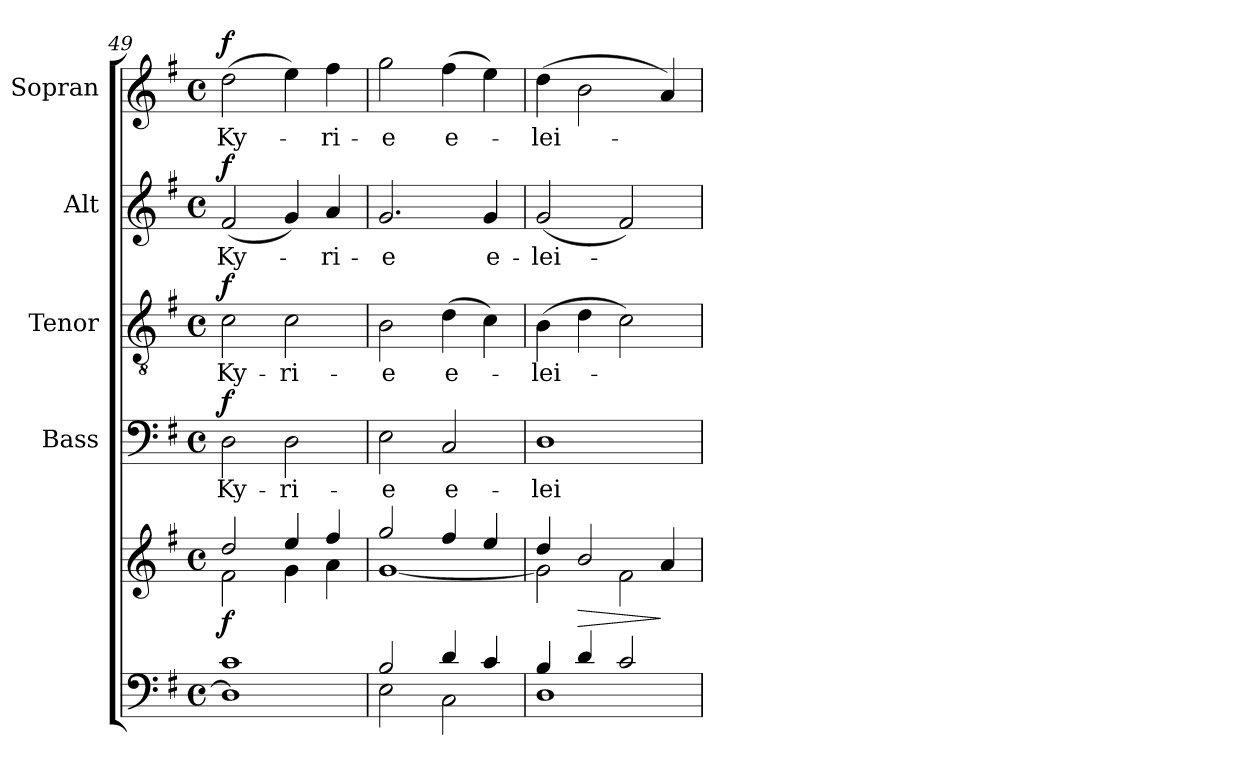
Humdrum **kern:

**kern	**kern	**dynam	**kern	**text	**dynam	**kern	**text	**dynam	**kern	**text	**dynam	**kern	**text	**dynam
*part5	*part5	*part5	*part4	*part4	*part4	*part3	*part3	*part3	*part2	*part2	*part2	*part1	*part1	*part1
*staff6	*staff5	*staff5/6	*staff4	*staff4	*staff4	*staff3	*staff3	*staff3	*staff2	*staff2	*staff2	*staff1	*staff1	*staff1
*	*	*	*I"Bass	*	*	*I"Tenor	*	*	*I"Alt	*	*	*I"Sopran	*	*
*	*	*	*I'B.	*	*	*I'T.	*	*	*I'A.	*	*	*I'S.	*	*
*clefF4	*clefG2	*	*clefF4	*	*	*clefGv2	*	*	*clefG2	*	*	*clefG2	*	*
*k[f#]	*k[f#]	*	*k[f#]	*	*	*k[f#]	*	*	*k[f#]	*	*	*k[f#]	*	*
*G:	*G:	*	*G:	*	*	*G:	*	*	*G:	*	*	*G:	*	*
*M4/4	*M4/4	*	*M4/4	*	*	*M4/4	*	*	*M4/4	*	*	*M4/4	*	*
*met(c)	*met(c)	*	*met(c)	*	*	*met(c)	*	*	*met(c)	*	*	*met(c)	*	*
=49	=49	=49	=49	=49	=49	=49	=49	=49	=49	=49	=49	=49	=49	=49
*^	*^	*	*	*	*	*	*	*	*	*	*	*	*	*
!	!	!	!	!LO:DY:b	!	!LO:LY:b	!LO:DY:a	!	!LO:LY:b	!LO:DY:a	!	!LO:LY:b	!LO:DY:a	!	!LO:LY:b	!LO:DY:a
1c	1D]	2dd/	2f#\	f	2D\	Ky-	f	2c\	Ky-	f	(<2f#/	Ky-	f	(>2dd\	Ky-	f
!	!	!	!	!	!	!LO:LY:b	!	!	!LO:LY:b	!	!	!	!	!	!	!
.	.	4ee/	4g\	.	2D\	-ri-	.	2c\	-ri-	.	4g/)	.	.	4ee\)	.	.
!	!	!	!	!	!	!	!	!	!	!	!	!LO:LY:b	!	!	!LO:LY:b	!
.	.	4ff#/	4a\	.	.	.	.	.	.	.	4a/	-ri-	.	4ff#\	-ri-	.
!!LO:PB:g=z
=50	=50	=50	=50	=50	=50	=50	=50	=50	=50	=50	=50	=50	=50	=50	=50	=50
!	!	!	!	!	!	!LO:LY:b	!	!	!LO:LY:b	!	!	!LO:LY:b	!	!	!LO:LY:b	!
2B/	2E\	2gg/	[<1g	.	2E\	-e	.	2B\	-e	.	2.g/	-e	.	2gg\	-e	.
!	!	!	!	!	!	!LO:LY:b	!	!	!LO:LY:b	!	!	!	!	!	!LO:LY:b	!
4d/	2C\	4ff#/	.	.	2C/	e-	.	(>4d\	e-	.	.	.	.	(>4ff#\	e-	.
!	!	!	!	!	!	!	!	!	!	!	!	!LO:LY:b	!	!	!	!
4c/	.	4ee/	.	.	.	.	.	4c\)	.	.	4g/	e-	.	4ee\)	.	.
=51	=51	=51	=51	=51	=51	=51	=51	=51	=51	=51	=51	=51	=51	=51	=51	=51
!	!	!	!	!	!	!LO:LY:b	!	!	!LO:LY:b	!	!	!LO:LY:b	!	!	!LO:LY:b	!
4B/	1D	4dd/	2g\]	.	1D	-lei-	.	(>4B\	-lei-	.	(<2g/	-lei-	.	(>4dd\	-lei-	.
!	!	!	!	!LO:HP:b	!	!	!	!	!	!	!	!	!	!	!	!
4d/	.	2b/	.	>	.	.	.	4d\	.	.	.	.	.	2b\	.	.
2c/	.	.	2f#\	.	.	.	.	2c\)	.	.	2f#/)	.	.	.	.	.
.	.	4a/	.	]	.	.	.	.	.	.	.	.	.	4a/)	.	.
*v	*v	*	*	*	*	*	*	*	*	*	*	*	*	*	*	*
*	*v	*v	*	*	*	*	*	*	*	*	*	*	*	*	*
=	=	=	=	=	=	=	=	=	=	=	=	=	=	=
*-	*-	*-	*-	*-	*-	*-	*-	*-	*-	*-	*-	*-	*-	*-
